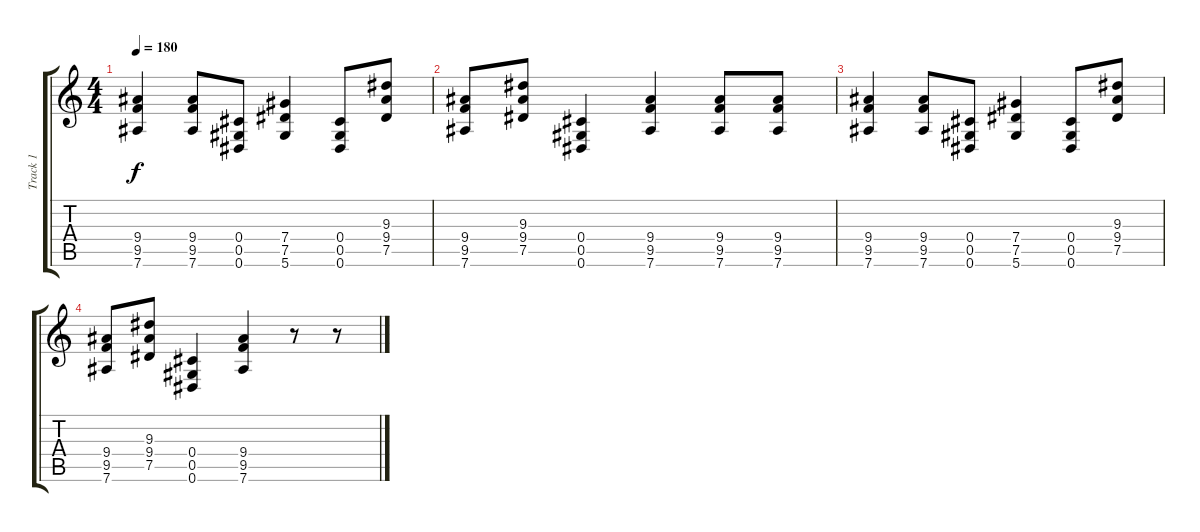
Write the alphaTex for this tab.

\track ("Track 1" "Track 1") {instrument overdrivenguitar}
\staff {score tabs}
\tuning (Eb4 Bb3 Gb3 Db3 Ab2 Eb2) {hide}
\ts (4 4)
\tempo 180
\clef g2
\ks c
(9.4 9.5 7.6).4{dy f} (9.4 9.5 7.6).8 (0.4 0.5 0.6).8 (7.4 7.5 5.6).4 (0.4 0.5 0.6).8 (9.3 9.4 7.5).8 |
(9.4 9.5 7.6).8 (9.3 9.4 7.5).8 (0.4 0.5 0.6).4 (9.4 9.5 7.6).4 (9.4 9.5 7.6).8 (9.4 9.5 7.6).8 |
(9.4 9.5 7.6).4 (9.4 9.5 7.6).8 (0.4 0.5 0.6).8 (7.4 7.5 5.6).4 (0.4 0.5 0.6).8 (9.3 9.4 7.5).8 |
(9.4 9.5 7.6).8 (9.3 9.4 7.5).8 (0.4 0.5 0.6).4 (9.4 9.5 7.6).4 r.8 r.8
